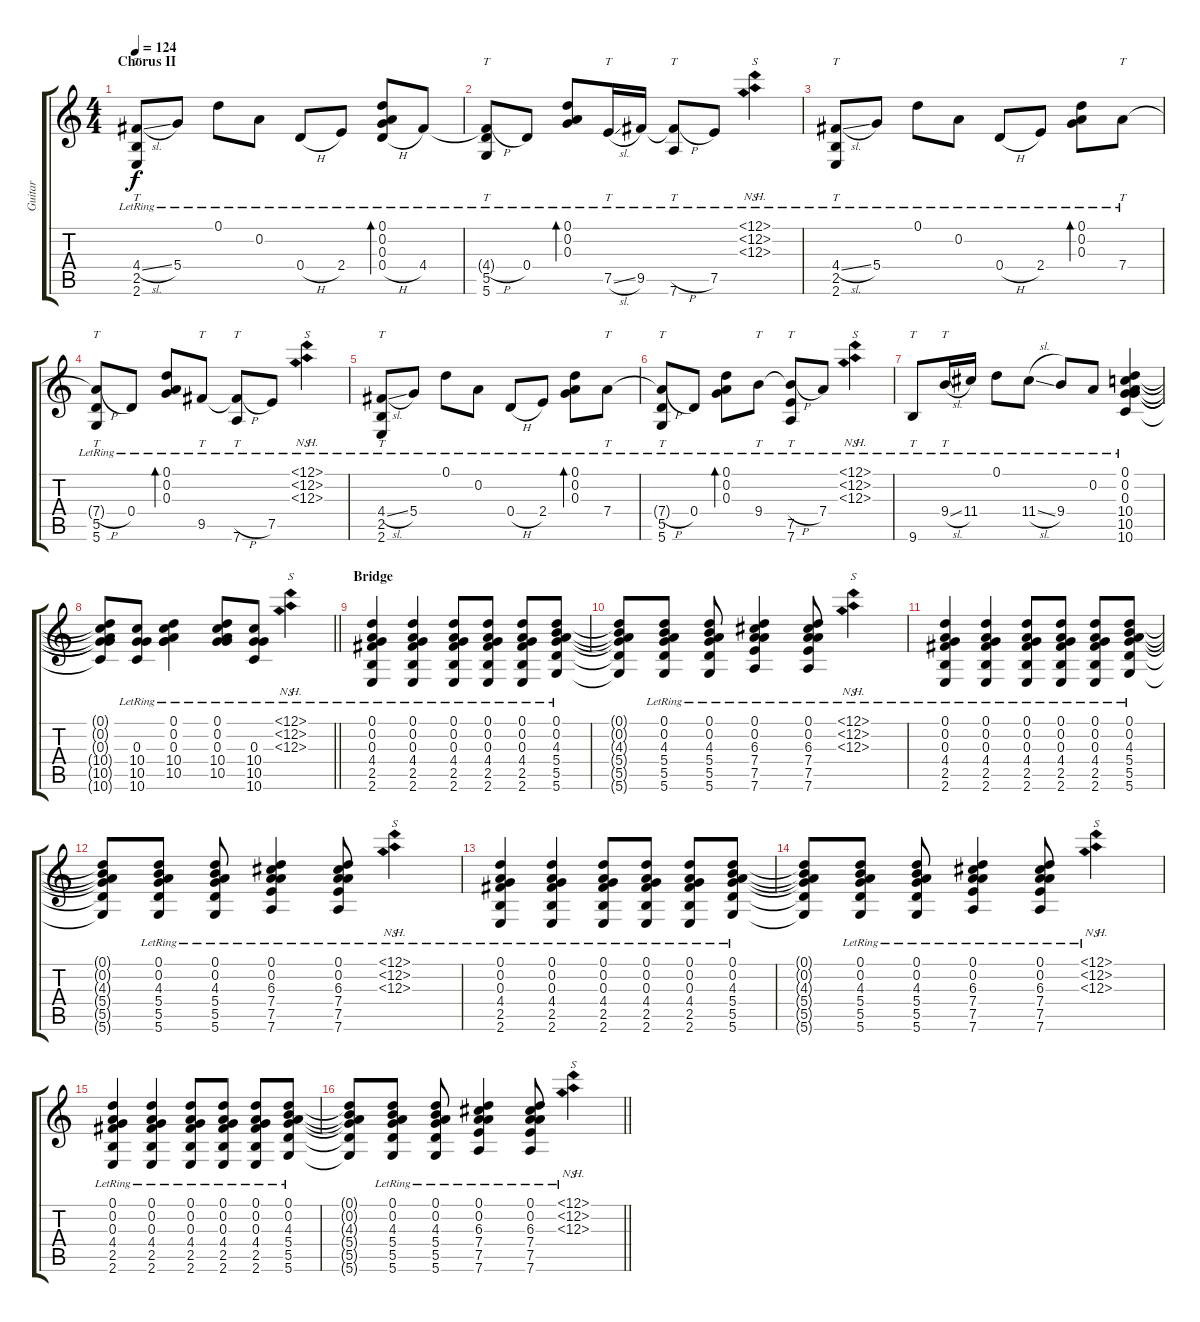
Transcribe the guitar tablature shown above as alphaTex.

\track ("Guitar" "Guitar") {instrument acousticguitarsteel}
\staff {score tabs}
\tuning (D4 A3 G3 D3 A2 D2) {hide}
\ts (4 4)
\section ("" "Chorus II")
\tempo 124
\clef g2
\ks c
(4.4{sl lr} 2.5{lr} 2.6{lr}).8{tt dy f} 5.4{lr}.8 0.1{lr}.8 0.2{lr}.8 0.4{h lr}.8 2.4{lr}.8 (0.1{lr} 0.2{lr} 0.3{lr} 0.4{h lr}).8{bd 120} 4.4{lr}.8 |
(4.4{h t} 5.5{lr} 5.6{lr}).8{tt} 0.4{lr}.8 (0.1{lr} 0.2{lr} 0.3{lr}).8{bd 120} 7.5{sl lr}.16{tt} 9.5{lr}.16 (9.5{h t} 7.6{lr}).8{tt} 7.5{lr}.8 (12.1{nh lr} 12.2{nh lr} 12.3{nh lr}).4{s} |
(4.4{sl lr} 2.5{lr} 2.6{lr}).8{tt} 5.4{lr}.8 0.1{lr}.8 0.2{lr}.8 0.4{h lr}.8 2.4{lr}.8 (0.1{lr} 0.2{lr} 0.3{lr}).8{bd 120} 7.4{lr}.8{tt} |
(7.4{h t} 5.5{lr} 5.6{lr}).8{tt} 0.4{lr}.8 (0.1{lr} 0.2{lr} 0.3{lr}).8{bd 120} 9.5{lr}.8{tt} (9.5{h t} 7.6{lr}).8{tt} 7.5{lr}.8 (12.1{nh lr} 12.2{nh lr} 12.3{nh lr}).4{s} |
(4.4{sl lr} 2.5{lr} 2.6{lr}).8{tt} 5.4{lr}.8 0.1{lr}.8 0.2{lr}.8 0.4{h lr}.8 2.4{lr}.8 (0.1{lr} 0.2{lr} 0.3{lr}).8{bd 120} 7.4{lr}.8{tt} |
(7.4{h t} 5.5{lr} 5.6{lr}).8{tt} 0.4{lr}.8 (0.1{lr} 0.2{lr} 0.3{lr}).8{bd 120} 9.4{lr}.8{tt} (9.4{h t} 7.5{lr} 7.6{lr}).8{tt} 7.4{lr}.8 (12.1{nh lr} 12.2{nh lr} 12.3{nh lr}).4{s} |
9.6{lr}.8{tt} 9.4{sl lr}.16{tt} 11.4{lr}.16 0.1{lr}.8 11.4{sl lr}.8 9.4{lr}.8 0.2{lr}.8 (0.1{lr} 0.2{lr} 0.3{lr} 10.4{lr} 10.5{lr} 10.6{lr}).4 |
\barLineRight lightlight
(0.1{t} 0.2{t} 0.3{t} 10.4{t} 10.5{t} 10.6{t}).8 (0.3{lr} 10.4{lr} 10.5{lr} 10.6{lr}).8 (0.1{lr} 0.2{lr} 0.3{lr} 10.4{lr} 10.5{lr}).4 (0.1{lr} 0.2{lr} 0.3{lr} 10.4{lr} 10.5{lr}).8 (0.3{lr} 10.4{lr} 10.5{lr} 10.6{lr}).8 (12.1{nh lr} 12.2{nh lr} 12.3{nh lr}).4{s} |
\section ("" "Bridge")
(0.1{lr} 0.2{lr} 0.3{lr} 4.4{lr} 2.5{lr} 2.6{lr}).4 (0.1{lr} 0.2{lr} 0.3{lr} 4.4{lr} 2.5{lr} 2.6{lr}).4 (0.1{lr} 0.2{lr} 0.3{lr} 4.4{lr} 2.5{lr} 2.6{lr}).8 (0.1{lr} 0.2{lr} 0.3{lr} 4.4{lr} 2.5{lr} 2.6{lr}).8 (0.1{lr} 0.2{lr} 0.3{lr} 4.4{lr} 2.5{lr} 2.6{lr}).8 (0.1{lr} 0.2{lr} 4.3{lr} 5.4{lr} 5.5{lr} 5.6{lr}).8 |
(0.1{t} 0.2{t} 4.3{t} 5.4{t} 5.5{t} 5.6{t}).8 (0.1{lr} 0.2{lr} 4.3{lr} 5.4{lr} 5.5{lr} 5.6{lr}).8 (0.1{lr} 0.2{lr} 4.3{lr} 5.4{lr} 5.5{lr} 5.6{lr}).8 (0.1{lr} 0.2{lr} 6.3{lr} 7.4{lr} 7.5{lr} 7.6{lr}).4 (0.1{lr} 0.2{lr} 6.3{lr} 7.4{lr} 7.5{lr} 7.6{lr}).8 (12.1{nh lr} 12.2{nh lr} 12.3{nh lr}).4{s} |
(0.1{lr} 0.2{lr} 0.3{lr} 4.4{lr} 2.5{lr} 2.6{lr}).4 (0.1{lr} 0.2{lr} 0.3{lr} 4.4{lr} 2.5{lr} 2.6{lr}).4 (0.1{lr} 0.2{lr} 0.3{lr} 4.4{lr} 2.5{lr} 2.6{lr}).8 (0.1{lr} 0.2{lr} 0.3{lr} 4.4{lr} 2.5{lr} 2.6{lr}).8 (0.1{lr} 0.2{lr} 0.3{lr} 4.4{lr} 2.5{lr} 2.6{lr}).8 (0.1{lr} 0.2{lr} 4.3{lr} 5.4{lr} 5.5{lr} 5.6{lr}).8 |
(0.1{t} 0.2{t} 4.3{t} 5.4{t} 5.5{t} 5.6{t}).8 (0.1{lr} 0.2{lr} 4.3{lr} 5.4{lr} 5.5{lr} 5.6{lr}).8 (0.1{lr} 0.2{lr} 4.3{lr} 5.4{lr} 5.5{lr} 5.6{lr}).8 (0.1{lr} 0.2{lr} 6.3{lr} 7.4{lr} 7.5{lr} 7.6{lr}).4 (0.1{lr} 0.2{lr} 6.3{lr} 7.4{lr} 7.5{lr} 7.6{lr}).8 (12.1{nh lr} 12.2{nh lr} 12.3{nh lr}).4{s} |
(0.1{lr} 0.2{lr} 0.3{lr} 4.4{lr} 2.5{lr} 2.6{lr}).4 (0.1{lr} 0.2{lr} 0.3{lr} 4.4{lr} 2.5{lr} 2.6{lr}).4 (0.1{lr} 0.2{lr} 0.3{lr} 4.4{lr} 2.5{lr} 2.6{lr}).8 (0.1{lr} 0.2{lr} 0.3{lr} 4.4{lr} 2.5{lr} 2.6{lr}).8 (0.1{lr} 0.2{lr} 0.3{lr} 4.4{lr} 2.5{lr} 2.6{lr}).8 (0.1{lr} 0.2{lr} 4.3{lr} 5.4{lr} 5.5{lr} 5.6{lr}).8 |
(0.1{t} 0.2{t} 4.3{t} 5.4{t} 5.5{t} 5.6{t}).8 (0.1{lr} 0.2{lr} 4.3{lr} 5.4{lr} 5.5{lr} 5.6{lr}).8 (0.1{lr} 0.2{lr} 4.3{lr} 5.4{lr} 5.5{lr} 5.6{lr}).8 (0.1{lr} 0.2{lr} 6.3{lr} 7.4{lr} 7.5{lr} 7.6{lr}).4 (0.1{lr} 0.2{lr} 6.3{lr} 7.4{lr} 7.5{lr} 7.6{lr}).8 (12.1{nh lr} 12.2{nh lr} 12.3{nh lr}).4{s} |
(0.1{lr} 0.2{lr} 0.3{lr} 4.4{lr} 2.5{lr} 2.6{lr}).4 (0.1{lr} 0.2{lr} 0.3{lr} 4.4{lr} 2.5{lr} 2.6{lr}).4 (0.1{lr} 0.2{lr} 0.3{lr} 4.4{lr} 2.5{lr} 2.6{lr}).8 (0.1{lr} 0.2{lr} 0.3{lr} 4.4{lr} 2.5{lr} 2.6{lr}).8 (0.1{lr} 0.2{lr} 0.3{lr} 4.4{lr} 2.5{lr} 2.6{lr}).8 (0.1{lr} 0.2{lr} 4.3{lr} 5.4{lr} 5.5{lr} 5.6{lr}).8 |
\barLineRight lightlight
(0.1{t} 0.2{t} 4.3{t} 5.4{t} 5.5{t} 5.6{t}).8 (0.1{lr} 0.2{lr} 4.3{lr} 5.4{lr} 5.5{lr} 5.6{lr}).8 (0.1{lr} 0.2{lr} 4.3{lr} 5.4{lr} 5.5{lr} 5.6{lr}).8 (0.1{lr} 0.2{lr} 6.3{lr} 7.4{lr} 7.5{lr} 7.6{lr}).4 (0.1{lr} 0.2{lr} 6.3{lr} 7.4{lr} 7.5{lr} 7.6{lr}).8 (12.1{nh lr} 12.2{nh lr} 12.3{nh lr}).4{s}
